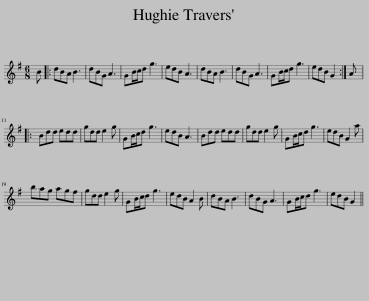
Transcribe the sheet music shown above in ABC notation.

X:1
L:1/8
M:6/8
I:linebreak $
K:G
V:1 treble
V:1
 B |: dBA B3 | dBG A3 | GB/c/d g3 | edB A3 | %5
 dBA B3 | dBG A3 | GB/c/d g3 | edB G2 :| A |:$ %10
 Bdd edd | gdd e2 g | GB/c/d g3 | edB A3 | Bdd edd | %15
 gdd e2 g | GB/c/d g3 | edB G2 a |$ bag agf | gdd e2 g | %20
 GB/c/d g3 | edB A2 B | dBA B3 | dBG A3 | GB/c/d g3 | %25
 edB G2 || %26
